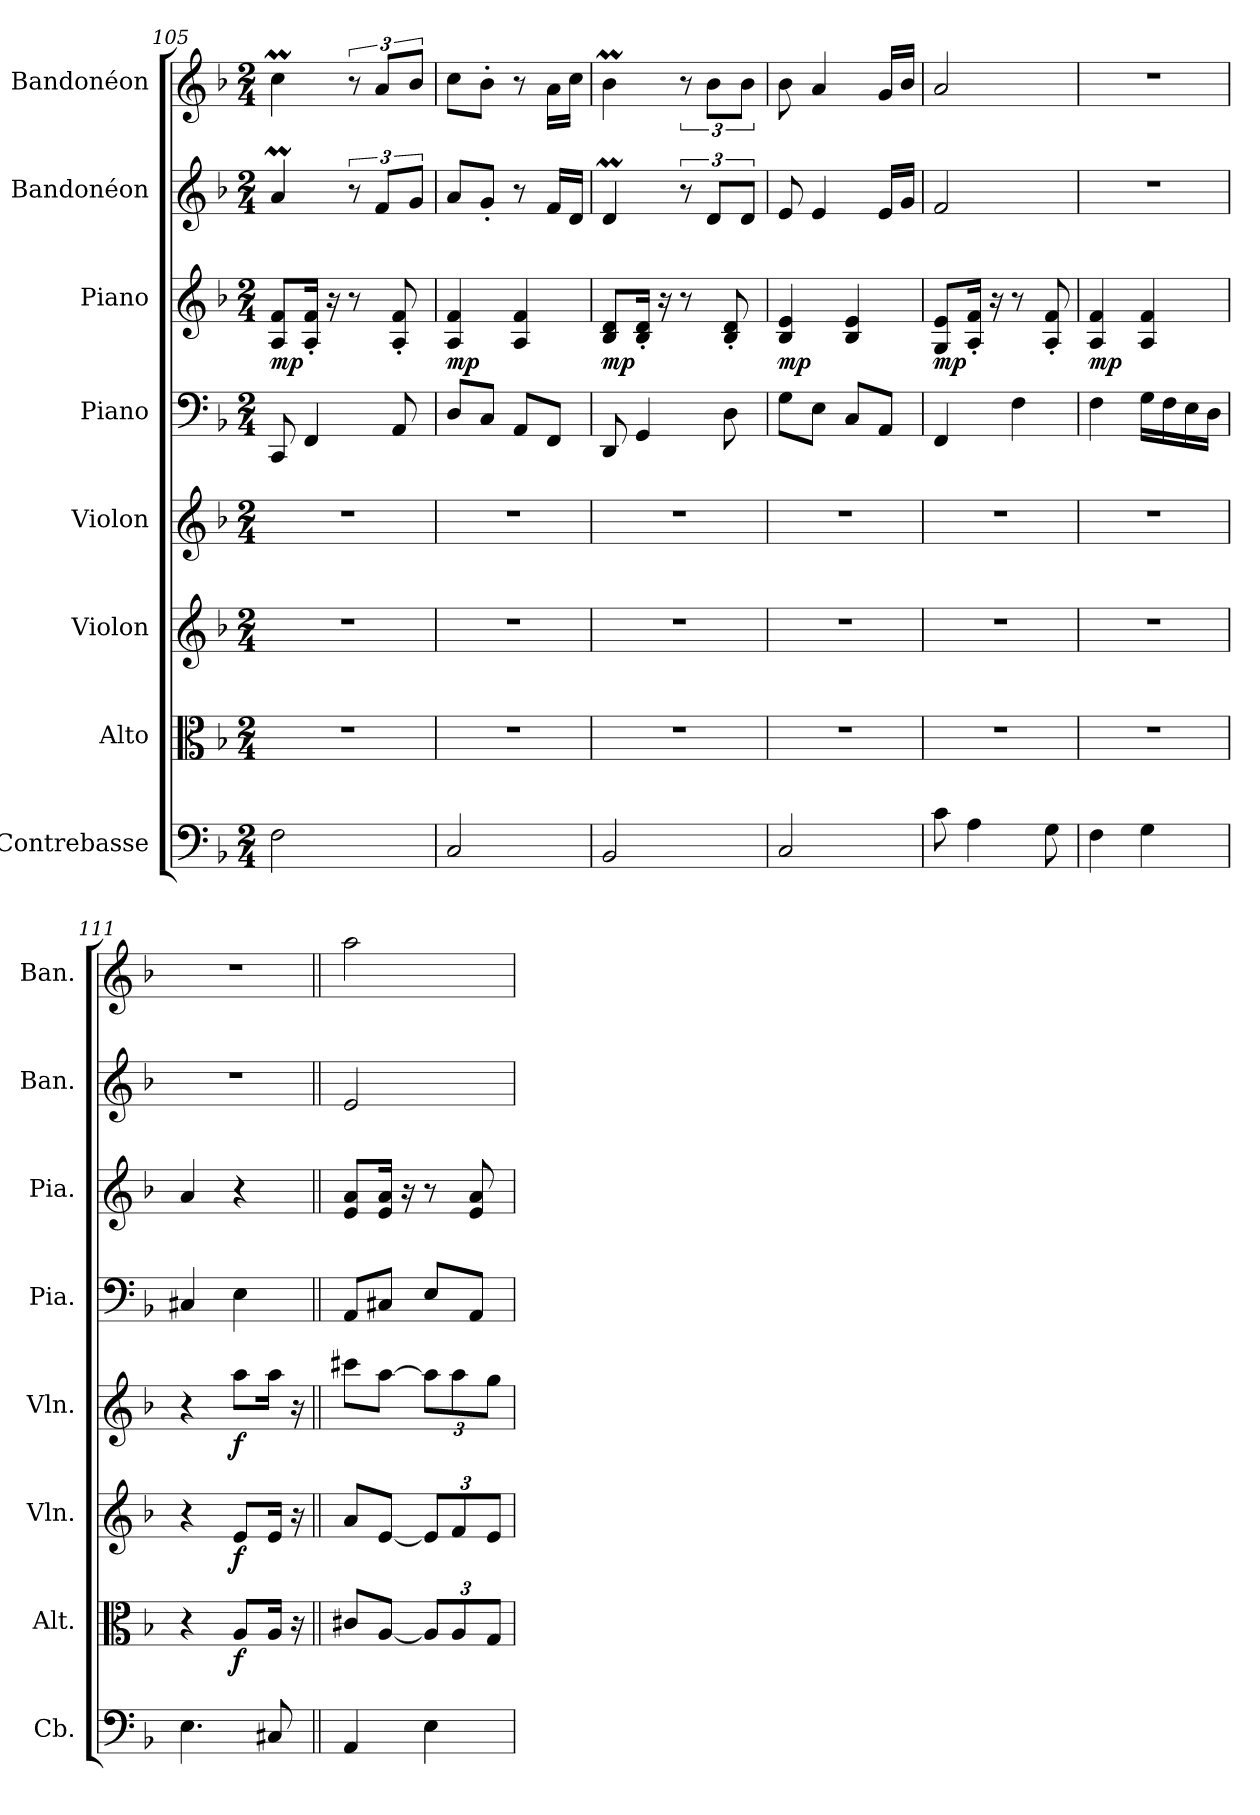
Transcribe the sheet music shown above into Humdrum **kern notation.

**kern	**kern	**dynam	**kern	**dynam	**kern	**dynam	**kern	**kern	**dynam	**kern	**kern
*part8	*part7	*part7	*part6	*part6	*part5	*part5	*part4	*part3	*part3	*part2	*part1
*staff8	*staff7	*staff7	*staff6	*staff6	*staff5	*staff5	*staff4	*staff3	*staff3	*staff2	*staff1
*I"Contrebasse	*I"Alto	*	*I"Violon	*	*I"Violon	*	*I"Piano	*I"Piano	*	*I"Bandonéon	*I"Bandonéon
*I'Cb.	*I'Alt.	*	*I'Vln.	*	*I'Vln.	*	*I'Pia.	*I'Pia.	*	*I'Ban.	*I'Ban.
*clefF4	*clefC3	*	*clefG2	*	*clefG2	*	*clefF4	*clefG2	*	*clefG2	*clefG2
*ITrd7c12	*	*	*	*	*	*	*	*	*	*	*
*k[b-]	*k[b-]	*	*k[b-]	*	*k[b-]	*	*k[b-]	*k[b-]	*	*k[b-]	*k[b-]
*M2/4	*M2/4	*	*M2/4	*	*M2/4	*	*M2/4	*M2/4	*	*M2/4	*M2/4
=105	=105	=105	=105	=105	=105	=105	=105	=105	=105	=105	=105
!	!	!	!	!	!	!	!	!	!LO:DY:b	!	!
2FF\	2r	.	2r	.	2r	.	8CC/	8A/ 8f/L	mp	4am/	4ccM\
.	.	.	.	.	.	.	4FF/	16A/' 16f/'Jk	.	.	.
.	.	.	.	.	.	.	.	16r	.	.	.
.	.	.	.	.	.	.	.	8r	.	12r	12r
.	.	.	.	.	.	.	.	.	.	12f/L	12a/L
.	.	.	.	.	.	.	8AA/	8A/' 8f/'	.	.	.
.	.	.	.	.	.	.	.	.	.	12g/J	12b-/J
!!LO:PB:g=z
=106	=106	=106	=106	=106	=106	=106	=106	=106	=106	=106	=106
!	!	!	!	!	!	!	!	!	!LO:DY:b	!	!
2CC/	2r	.	2r	.	2r	.	8D/L	4A/ 4f/	mp	8a/L	8cc\L
.	.	.	.	.	.	.	8C/J	.	.	8g'/J	8b-'\J
.	.	.	.	.	.	.	8AA/L	4A/ 4f/	.	8r	8r
.	.	.	.	.	.	.	8FF/J	.	.	16f/LL	16a\LL
.	.	.	.	.	.	.	.	.	.	16d/JJ	16cc\JJ
=107	=107	=107	=107	=107	=107	=107	=107	=107	=107	=107	=107
!	!	!	!	!	!	!	!	!	!LO:DY:b	!	!
2BBB-/	2r	.	2r	.	2r	.	8DD/	8B-/ 8d/L	mp	4dM/	4b-M\
.	.	.	.	.	.	.	4GG/	16B-/' 16d/'Jk	.	.	.
.	.	.	.	.	.	.	.	16r	.	.	.
.	.	.	.	.	.	.	.	8r	.	12r	12r
.	.	.	.	.	.	.	.	.	.	12d/L	12b-\L
.	.	.	.	.	.	.	8D\	8B-/' 8d/'	.	.	.
.	.	.	.	.	.	.	.	.	.	12d/J	12b-\J
=108	=108	=108	=108	=108	=108	=108	=108	=108	=108	=108	=108
!	!	!	!	!	!	!	!	!	!LO:DY:b	!	!
2CC/	2r	.	2r	.	2r	.	8G\L	4B-/ 4e/	mp	8e/	8b-\
.	.	.	.	.	.	.	8E\J	.	.	4e/	4a/
.	.	.	.	.	.	.	8C/L	4B-/ 4e/	.	.	.
.	.	.	.	.	.	.	8AA/J	.	.	16e/LL	16g/LL
.	.	.	.	.	.	.	.	.	.	16g/JJ	16b-/JJ
=109	=109	=109	=109	=109	=109	=109	=109	=109	=109	=109	=109
!	!	!	!	!	!	!	!	!	!LO:DY:b	!	!
8C\	2r	.	2r	.	2r	.	4FF/	8G/ 8e/L	mp	2f/	2a/
4AA\	.	.	.	.	.	.	.	16A/' 16f/'Jk	.	.	.
.	.	.	.	.	.	.	.	16r	.	.	.
.	.	.	.	.	.	.	4F\	8r	.	.	.
8GG\	.	.	.	.	.	.	.	8A/' 8f/'	.	.	.
=110	=110	=110	=110	=110	=110	=110	=110	=110	=110	=110	=110
!	!	!	!	!	!	!	!	!	!LO:DY:b	!	!
4FF\	2r	.	2r	.	2r	.	4F\	4A/ 4f/	mp	2r	2r
4GG\	.	.	.	.	.	.	16G\LL	4A/ 4f/	.	.	.
.	.	.	.	.	.	.	16F\	.	.	.	.
.	.	.	.	.	.	.	16E\	.	.	.	.
.	.	.	.	.	.	.	16D\JJ	.	.	.	.
=111	=111	=111	=111	=111	=111	=111	=111	=111	=111	=111	=111
4.EE\	4r	.	4r	.	4r	.	4C#X/	4a/	.	2r	2r
!	!	!LO:DY:b	!	!LO:DY:b	!	!LO:DY:b	!	!	!	!	!
.	8A/L	f	8e/L	f	8aa\L	f	4E\	4r	.	.	.
8CC#X/	16A/Jk	.	16e/Jk	.	16aa\Jk	.	.	.	.	.	.
.	16r	.	16r	.	16r	.	.	.	.	.	.
!!LO:PB:g=z
=112||	=112||	=112||	=112||	=112||	=112||	=112||	=112||	=112||	=112||	=112||	=112||
4AAA/	8c#X/L	.	8a/L	.	8ccc#X\L	.	8AA/L	8e/ 8a/L	.	2e/	2aa\
.	[8A/J	.	[8e/J	.	[8aa\J	.	8C#X/J	16e/ 16a/Jk	.	.	.
.	.	.	.	.	.	.	.	16r	.	.	.
*	*Xbrackettup	*	*Xbrackettup	*	*Xbrackettup	*	*	*	*	*	*
4EE\	12A/L]	.	12e/L]	.	12aa\L]	.	8E/L	8r	.	.	.
.	12A/	.	12f/	.	12aa\	.	.	.	.	.	.
.	.	.	.	.	.	.	8AA/J	8e/ 8a/	.	.	.
.	12G/J	.	12e/J	.	12gg\J	.	.	.	.	.	.
=	=	=	=	=	=	=	=	=	=	=	=
*-	*-	*-	*-	*-	*-	*-	*-	*-	*-	*-	*-
